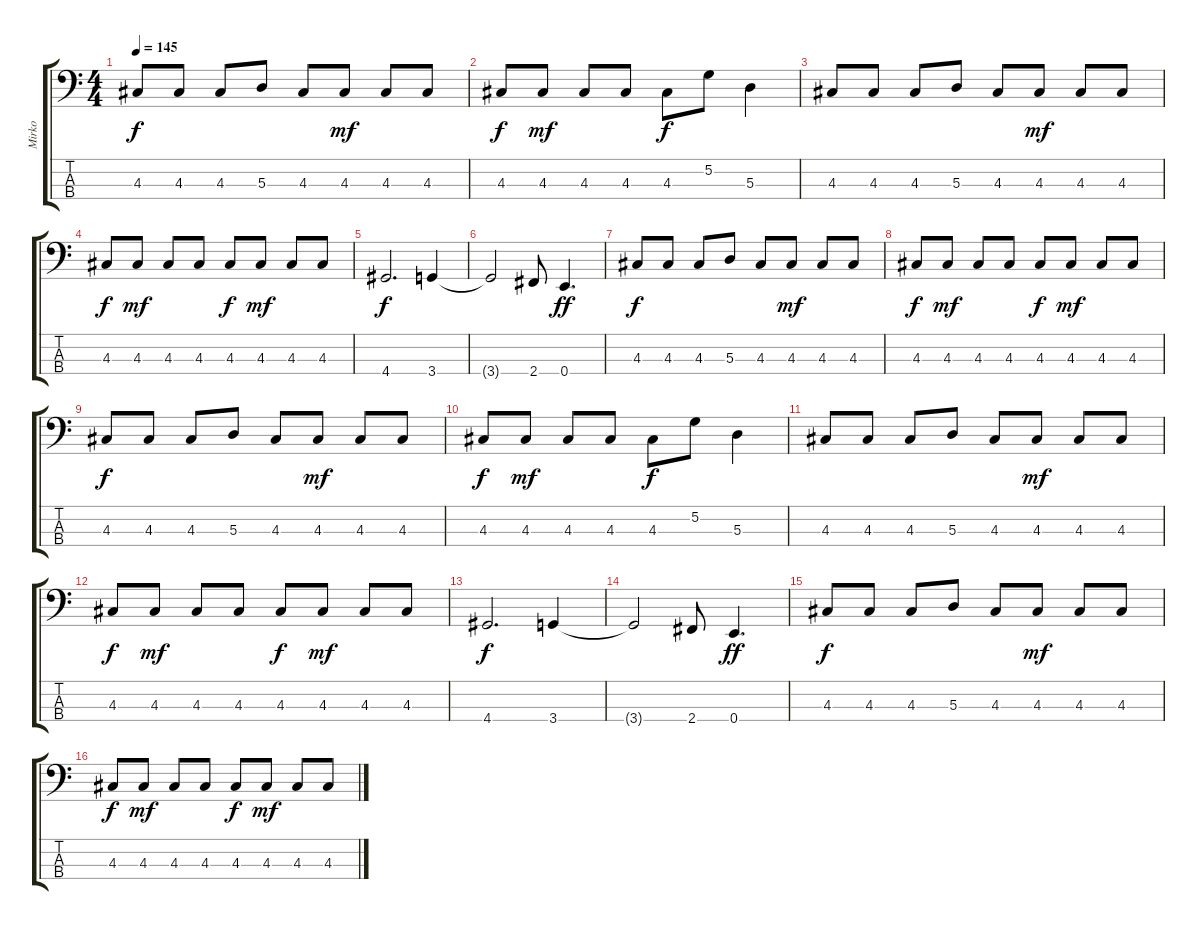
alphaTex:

\track ("Mirko" "Mirko") {instrument electricbassfinger}
\staff {score tabs}
\tuning (G2 D2 A1 E1) {hide}
\ts (4 4)
\tempo 145
\clef f4
\ks c
4.3.8{dy f} 4.3.8 4.3.8 5.3.8 4.3.8 4.3.8{dy mf} 4.3.8 4.3.8 |
4.3.8{dy f} 4.3.8{dy mf} 4.3.8 4.3.8 4.3.8{dy f} 5.2.8 5.3.4 |
4.3.8 4.3.8 4.3.8 5.3.8 4.3.8 4.3.8{dy mf} 4.3.8 4.3.8 |
4.3.8{dy f} 4.3.8{dy mf} 4.3.8 4.3.8 4.3.8{dy f} 4.3.8{dy mf} 4.3.8 4.3.8 |
4.4.2{d dy f} 3.4.4 |
3.4{t}.2 2.4.8 0.4.4{d dy ff} |
4.3.8{dy f} 4.3.8 4.3.8 5.3.8 4.3.8 4.3.8{dy mf} 4.3.8 4.3.8 |
4.3.8{dy f} 4.3.8{dy mf} 4.3.8 4.3.8 4.3.8{dy f} 4.3.8{dy mf} 4.3.8 4.3.8 |
4.3.8{dy f} 4.3.8 4.3.8 5.3.8 4.3.8 4.3.8{dy mf} 4.3.8 4.3.8 |
4.3.8{dy f} 4.3.8{dy mf} 4.3.8 4.3.8 4.3.8{dy f} 5.2.8 5.3.4 |
4.3.8 4.3.8 4.3.8 5.3.8 4.3.8 4.3.8{dy mf} 4.3.8 4.3.8 |
4.3.8{dy f} 4.3.8{dy mf} 4.3.8 4.3.8 4.3.8{dy f} 4.3.8{dy mf} 4.3.8 4.3.8 |
4.4.2{d dy f} 3.4.4 |
3.4{t}.2 2.4.8 0.4.4{d dy ff} |
4.3.8{dy f} 4.3.8 4.3.8 5.3.8 4.3.8 4.3.8{dy mf} 4.3.8 4.3.8 |
4.3.8{dy f} 4.3.8{dy mf} 4.3.8 4.3.8 4.3.8{dy f} 4.3.8{dy mf} 4.3.8 4.3.8
